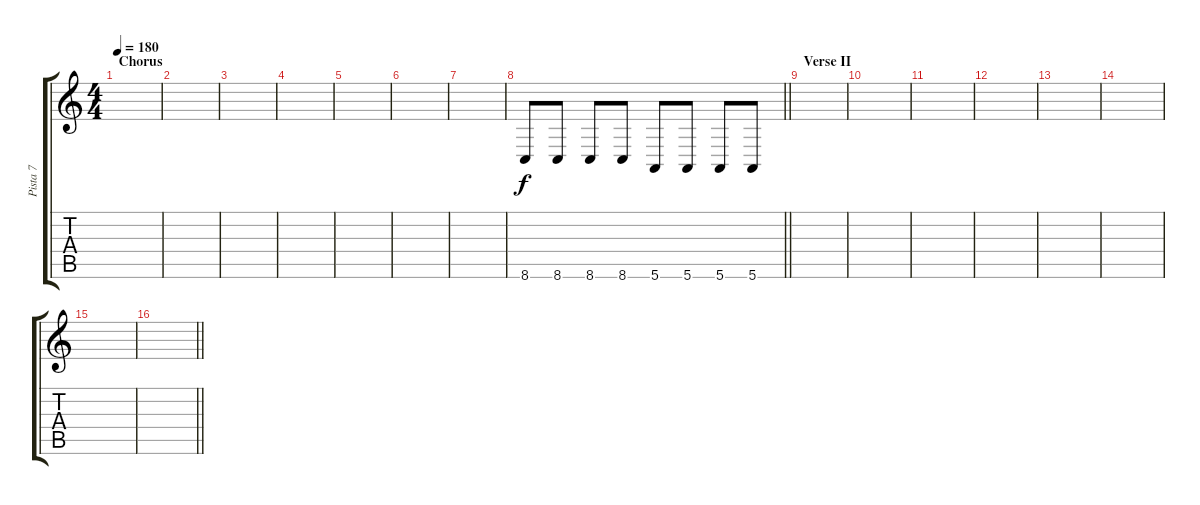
\track ("Pista 7" "Pista 7") {instrument melodictom}
\staff {score tabs}
\tuning (E4 B3 G3 D3 A2 E2) {hide}
\ts (4 4)
\section ("" "Chorus")
\tempo 180
\clef g2
\ks c
|
|
|
|
|
|
|
\barLineRight lightlight
8.6.8 8.6.8 8.6.8 8.6.8 5.6.8 5.6.8 5.6.8 5.6.8 |
\section ("" "Verse II")
|
|
|
|
|
|
|
\barLineRight lightlight
